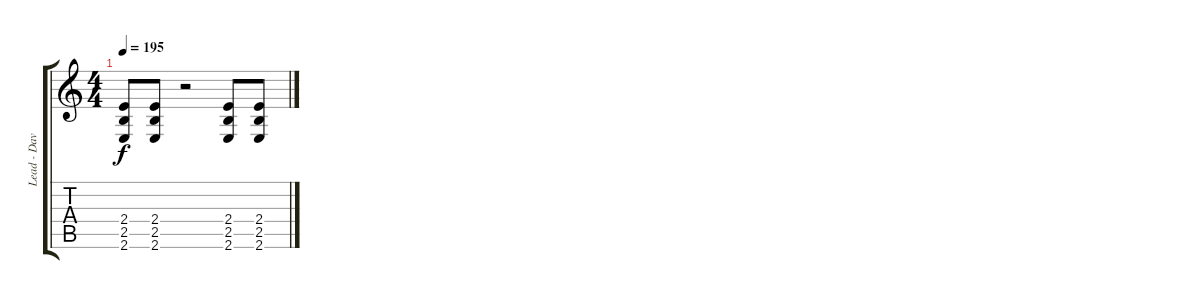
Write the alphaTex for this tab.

\track ("Lead - Dave" "Lead - Dav") {instrument distortionguitar}
\staff {score tabs}
\tuning (E4 B3 G3 D3 A2 D2) {hide}
\ts (4 4)
\tempo 195
\clef g2
\ks c
(2.4 2.5 2.6).8{dy f} (2.4 2.5 2.6).8 r.2 (2.4 2.5 2.6).8 (2.4 2.5 2.6).8
